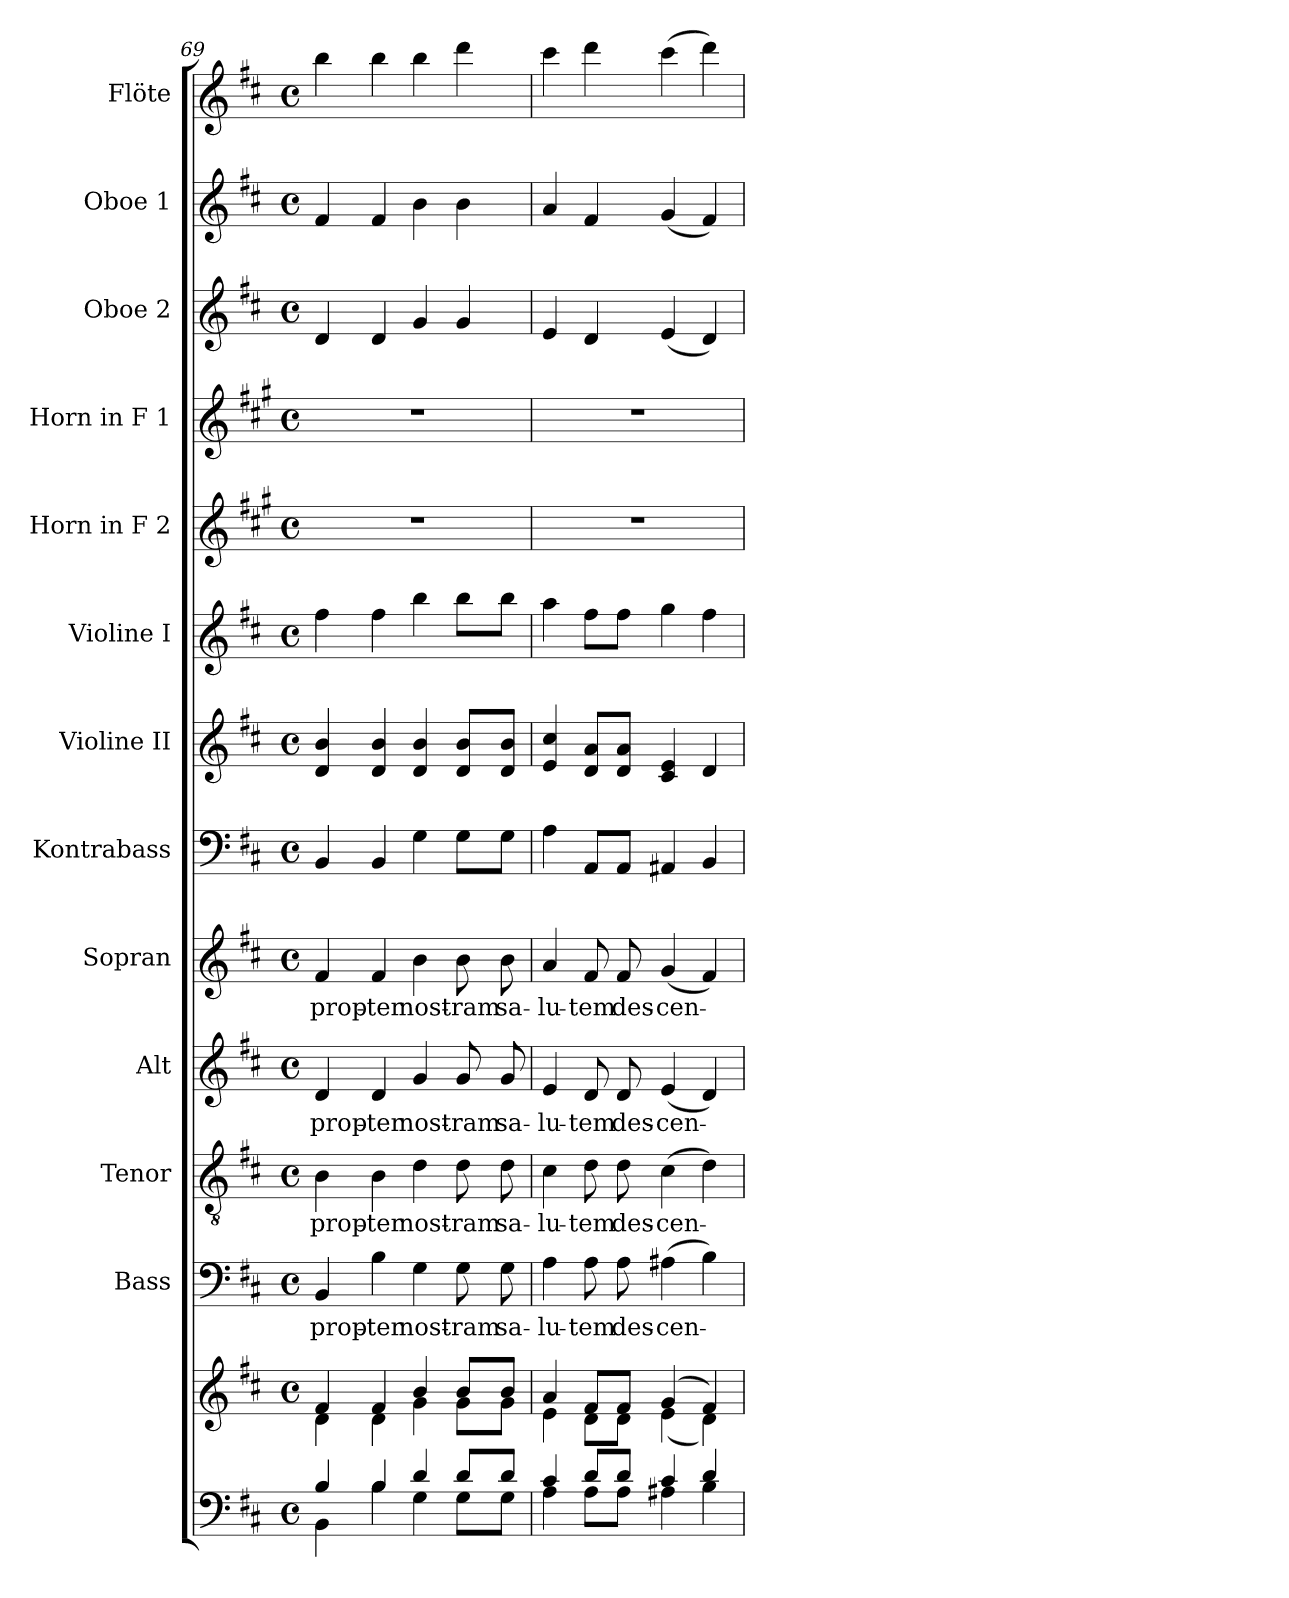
**kern	**kern	**kern	**text	**kern	**text	**kern	**text	**kern	**text	**kern	**kern	**kern	**kern	**kern	**kern	**kern	**kern
*part13	*part13	*part12	*part12	*part11	*part11	*part10	*part10	*part9	*part9	*part8	*part7	*part6	*part5	*part4	*part3	*part2	*part1
*staff14	*staff13	*staff12	*staff12	*staff11	*staff11	*staff10	*staff10	*staff9	*staff9	*staff8	*staff7	*staff6	*staff5	*staff4	*staff3	*staff2	*staff1
*	*	*I"Bass	*	*I"Tenor	*	*I"Alt	*	*I"Sopran	*	*I"Kontrabass	*I"Violine II	*I"Violine I	*I"Horn in F 2	*I"Horn in F 1	*I"Oboe 2	*I"Oboe 1	*I"Flöte
*	*	*I'B.	*	*I'T.	*	*I'A.	*	*I'S.	*	*I'Kb.	*I'Vl. II	*I'Vl. I	*	*	*I'Ob. 2	*I'Ob. 1	*I'Fl.
!!LO:PB:g=z
*clefF4	*clefG2	*clefF4	*	*clefGv2	*	*clefG2	*	*clefG2	*	*clefF4	*clefG2	*clefG2	*clefG2	*clefG2	*clefG2	*clefG2	*clefG2
*	*	*	*	*	*	*	*	*	*	*ITrd7c12	*	*	*ITrd4c7	*ITrd4c7	*	*	*
*k[f#c#]	*k[f#c#]	*k[f#c#]	*	*k[f#c#]	*	*k[f#c#]	*	*k[f#c#]	*	*k[f#c#]	*k[f#c#]	*k[f#c#]	*k[f#c#]	*k[f#c#]	*k[f#c#]	*k[f#c#]	*k[f#c#]
*D:	*D:	*D:	*	*D:	*	*D:	*	*D:	*	*D:	*D:	*D:	*D:	*D:	*D:	*D:	*D:
*M4/4	*M4/4	*M4/4	*	*M4/4	*	*M4/4	*	*M4/4	*	*M4/4	*M4/4	*M4/4	*M4/4	*M4/4	*M4/4	*M4/4	*M4/4
*met(c)	*met(c)	*met(c)	*	*met(c)	*	*met(c)	*	*met(c)	*	*met(c)	*met(c)	*met(c)	*met(c)	*met(c)	*met(c)	*met(c)	*met(c)
=69	=69	=69	=69	=69	=69	=69	=69	=69	=69	=69	=69	=69	=69	=69	=69	=69	=69
*^	*^	*	*	*	*	*	*	*	*	*	*	*	*	*	*	*	*
!	!	!	!	!	!LO:LY:b	!	!LO:LY:b	!	!LO:LY:b	!	!LO:LY:b	!	!	!	!	!	!	!	!
4B/	4BB\	4f#/	4d\	4BB/	prop-	4B\	prop-	4d/	prop-	4f#/	prop-	4BBB/	4d/ 4b/	4ff#\	1r	1r	4d/	4f#/	4bb\
!	!	!	!	!	!LO:LY:b	!	!LO:LY:b	!	!LO:LY:b	!	!LO:LY:b	!	!	!	!	!	!	!	!
4B/	4B\	4f#/	4d\	4B\	-ter	4B\	-ter	4d/	-ter	4f#/	-ter	4BBB/	4d/ 4b/	4ff#\	.	.	4d/	4f#/	4bb\
!	!	!	!	!	!LO:LY:b	!	!LO:LY:b	!	!LO:LY:b	!	!LO:LY:b	!	!	!	!	!	!	!	!
4d/	4G\	4b/	4g\	4G\	nost-	4d\	nost-	4g/	nost-	4b\	nost-	4GG\	4d/ 4b/	4bb\	.	.	4g/	4b\	4bb\
!	!	!	!	!	!LO:LY:b	!	!LO:LY:b	!	!LO:LY:b	!	!LO:LY:b	!	!	!	!	!	!	!	!
8d/L	8G\L	8b/L	8g\L	8G\	-ram	8d\	-ram	8g/	-ram	8b\	-ram	8GG\L	8d/ 8b/L	8bb\L	.	.	4g/	4b\	4ddd\
!	!	!	!	!	!LO:LY:b	!	!LO:LY:b	!	!LO:LY:b	!	!LO:LY:b	!	!	!	!	!	!	!	!
8d/J	8G\J	8b/J	8g\J	8G\	sa-	8d\	sa-	8g/	sa-	8b\	sa-	8GG\J	8d/ 8b/J	8bb\J	.	.	.	.	.
=70	=70	=70	=70	=70	=70	=70	=70	=70	=70	=70	=70	=70	=70	=70	=70	=70	=70	=70	=70
!	!	!	!	!	!LO:LY:b	!	!LO:LY:b	!	!LO:LY:b	!	!LO:LY:b	!	!	!	!	!	!	!	!
4c#/	4A\	4a/	4e\	4A\	-lu-	4c#\	-lu-	4e/	-lu-	4a/	-lu-	4AA\	4e/ 4cc#/	4aa\	1r	1r	4e/	4a/	4ccc#\
!	!	!	!	!	!LO:LY:b	!	!LO:LY:b	!	!LO:LY:b	!	!LO:LY:b	!	!	!	!	!	!	!	!
8d/L	8A\L	8f#/L	8d\L	8A\	-tem	8d\	-tem	8d/	-tem	8f#/	-tem	8AAA/L	8d/ 8a/L	8ff#\L	.	.	4d/	4f#/	4ddd\
!	!	!	!	!	!LO:LY:b	!	!LO:LY:b	!	!LO:LY:b	!	!LO:LY:b	!	!	!	!	!	!	!	!
8d/J	8A\J	8f#/J	8d\J	8A\	des-	8d\	des-	8d/	des-	8f#/	des-	8AAA/J	8d/ 8a/J	8ff#\J	.	.	.	.	.
!	!	!	!	!	!LO:LY:b	!	!LO:LY:b	!	!LO:LY:b	!	!LO:LY:b	!	!	!	!	!	!	!	!
4c#/	4A#X\	(4g/	(<4e\	(>4A#X\	-cen-	(>4c#\	-cen-	(<4e/	-cen-	(<4g/	-cen-	4AAA#X/	4c#/ 4e/	4gg\	.	.	(<4e/	(<4g/	(>4ccc#\
4d/	4B\	4f#/)	4d\)	4B\)	.	4d\)	.	4d/)	.	4f#/)	.	4BBB/	4d/	4ff#\	.	.	4d/)	4f#/)	4ddd\)
*v	*v	*	*	*	*	*	*	*	*	*	*	*	*	*	*	*	*	*	*
*	*v	*v	*	*	*	*	*	*	*	*	*	*	*	*	*	*	*	*
=	=	=	=	=	=	=	=	=	=	=	=	=	=	=	=	=	=
*-	*-	*-	*-	*-	*-	*-	*-	*-	*-	*-	*-	*-	*-	*-	*-	*-	*-
